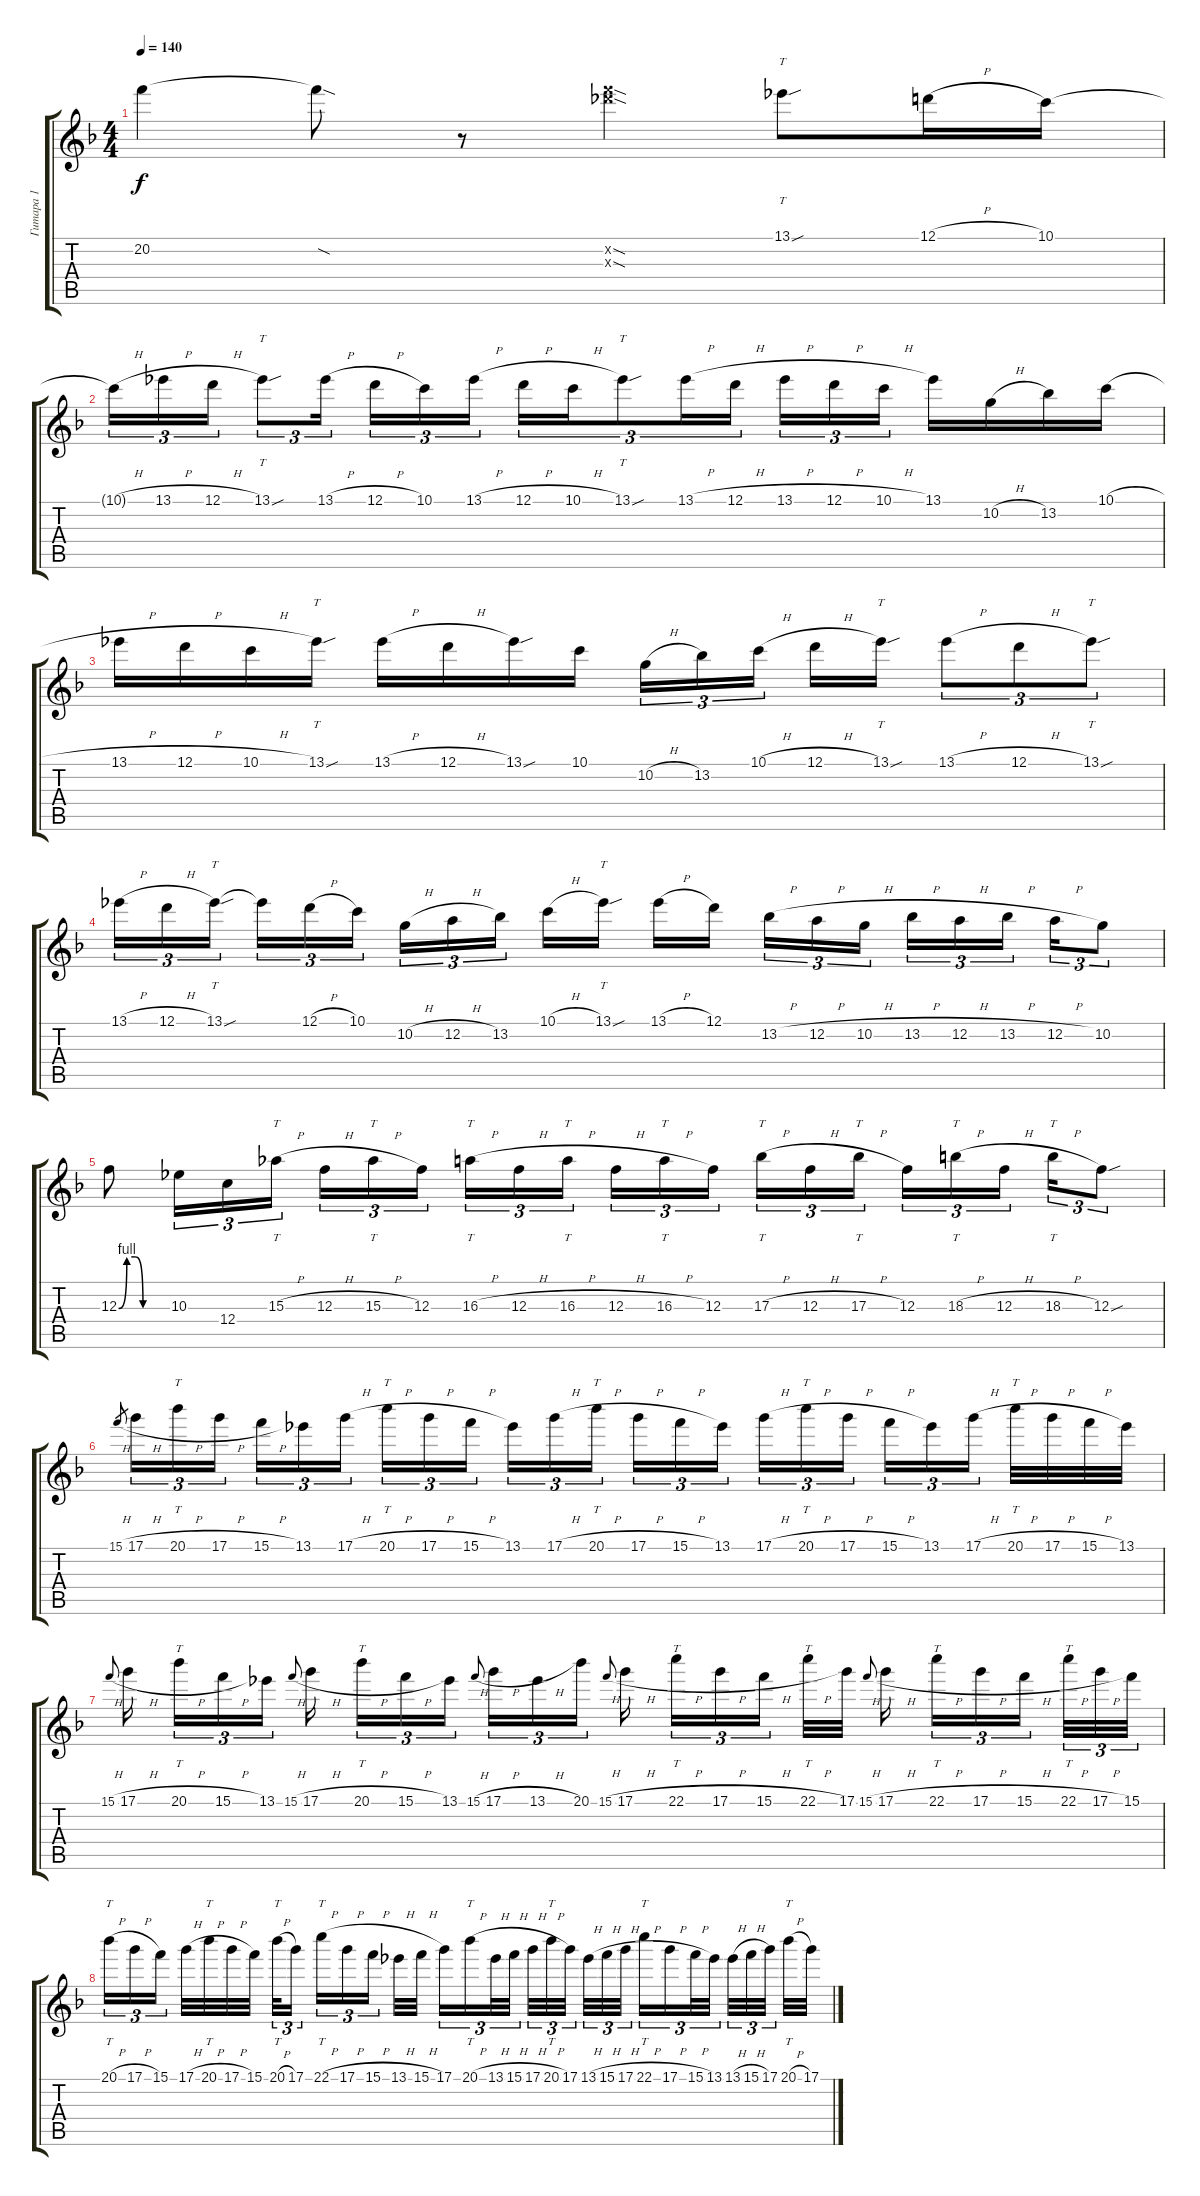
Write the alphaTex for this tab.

\track ("Гитара 1" "Гитара 1") {instrument distortionguitar}
\staff {score tabs}
\tuning (D4 A3 F3 C3 G2 D2) {hide}
\ts (4 4)
\tempo 140
\clef g2
\ks dminor
20.2{t}.4{dy f} 20.2{sod t}.8 r.8 (20.2{sod x} 20.3{sod x}).4 13.1{sou}.8{tt} 12.1{h}.16 10.1.16 |
10.1{h t}.16{tu (3 2)} 13.1{h}.16{tu (3 2)} 12.1{h}.16{tu (3 2)} 13.1{sou}.8{tt tu (3 2)} 13.1{h}.16{tu (3 2)} 12.1{h}.16{tu (3 2)} 10.1.16{tu (3 2)} 13.1{h}.16{tu (3 2) beam splitsecondary} 12.1{h}.16{tu (3 2)} 10.1{h}.16{tu (3 2)} 13.1{sou}.8{tt tu (3 2)} 13.1{h}.16{tu (3 2)} 12.1{h}.16{tu (3 2) beam splitsecondary} 13.1{h}.16{tu (3 2)} 12.1{h}.16{tu (3 2)} 10.1{h}.16{tu (3 2)} 13.1.16 10.2{h}.16 13.2.16 10.1{h}.16 |
13.1{h}.16 12.1{h}.16 10.1{h}.16 13.1{sou}.16{tt} 13.1{h}.16 12.1{h}.16 13.1{sou}.16 10.1.16 10.2{h}.16{tu (3 2)} 13.2.16{tu (3 2)} 10.1{h}.16{tu (3 2) beam splitsecondary} 12.1{h}.16 13.1{sou}.16{tt} 13.1{h}.8{tu (3 2)} 12.1{h}.8{tu (3 2)} 13.1{sou}.8{tt tu (3 2)} |
13.1{h}.16{tu (3 2)} 12.1{h}.16{tu (3 2)} 13.1{sou}.16{tt tu (3 2) beam splitsecondary} 13.1{t}.16{tu (3 2)} 12.1{h}.16{tu (3 2)} 10.1.16{tu (3 2)} 10.2{h}.16{tu (3 2)} 12.2{h}.16{tu (3 2)} 13.2.16{tu (3 2) beam splitsecondary} 10.1{h}.16 13.1{sou}.16{tt} 13.1{h}.16 12.1.16{beam splitsecondary} 13.2{h}.16{tu (3 2)} 12.2{h}.16{tu (3 2)} 10.2{h}.16{tu (3 2)} 13.2{h}.16{tu (3 2)} 12.2{h}.16{tu (3 2)} 13.2{h}.16{tu (3 2) beam splitsecondary} 12.2{h}.16{tu (3 2)} 10.2.8{tu (3 2)} |
12.3{be (custom 0 0 10 4 20 4 30 0 60 0)}.8 10.3.16{tu (3 2)} 12.4.16{tu (3 2)} 15.3{h}.16{tt tu (3 2)} 12.3{h}.16{tu (3 2)} 15.3{h}.16{tt tu (3 2)} 12.3.16{tu (3 2) beam splitsecondary} 16.3{h}.16{tt tu (3 2)} 12.3{h}.16{tu (3 2)} 16.3{h}.16{tt tu (3 2)} 12.3{h}.16{tu (3 2)} 16.3{h}.16{tt tu (3 2)} 12.3.16{tu (3 2) beam splitsecondary} 17.3{h}.16{tt tu (3 2)} 12.3{h}.16{tu (3 2)} 17.3{h}.16{tt tu (3 2)} 12.3.16{tu (3 2)} 18.3{h}.16{tt tu (3 2)} 12.3{h}.16{tu (3 2) beam splitsecondary} 18.3{h}.16{tt tu (3 2)} 12.3{sou}.8{tu (3 2)} |
15.1{h}.8{gr} 17.1{h}.16{tu (3 2)} 20.1{h}.16{tt tu (3 2)} 17.1{h}.16{tu (3 2) beam splitsecondary} 15.1{h}.16{tu (3 2)} 13.1.16{tu (3 2)} 17.1{h}.16{tu (3 2)} 20.1{h}.16{tt tu (3 2)} 17.1{h}.16{tu (3 2)} 15.1{h}.16{tu (3 2) beam splitsecondary} 13.1.16{tu (3 2)} 17.1{h}.16{tu (3 2)} 20.1{h}.16{tt tu (3 2)} 17.1{h}.16{tu (3 2)} 15.1{h}.16{tu (3 2)} 13.1.16{tu (3 2) beam splitsecondary} 17.1{h}.16{tu (3 2)} 20.1{h}.16{tt tu (3 2)} 17.1{h}.16{tu (3 2)} 15.1{h}.16{tu (3 2)} 13.1.16{tu (3 2)} 17.1{h}.16{tu (3 2) beam splitsecondary} 20.1{h}.32{tt} 17.1{h}.32 15.1{h}.32 13.1.32 |
15.1{h}.8{gr onbeat} 17.1{h}.16{beam splitsecondary} 20.1{h}.16{tt tu (3 2)} 15.1{h}.16{tu (3 2)} 13.1.16{tu (3 2)} 15.1{h}.8{gr onbeat beam splitsecondary} 17.1{h}.16 20.1{h}.16{tt tu (3 2)} 15.1{h}.16{tu (3 2)} 13.1.16{tu (3 2)} 15.1{h}.8{gr onbeat beam splitsecondary} 17.1{h}.16{tu (3 2)} 13.1{h}.16{tu (3 2)} 20.1.16{tu (3 2)} 15.1{h}.8{gr onbeat} 17.1{h}.16{beam splitsecondary} 22.1{h}.16{tt tu (3 2)} 17.1{h}.16{tu (3 2)} 15.1{h}.16{tu (3 2) beam splitsecondary} 22.1{h}.32{tt} 17.1.32 15.1{h}.8{gr onbeat} 17.1{h}.16{beam splitsecondary} 22.1{h}.16{tt tu (3 2)} 17.1{h}.16{tu (3 2)} 15.1{h}.16{tu (3 2) beam splitsecondary} 22.1{h}.32{tt tu (3 2)} 17.1{h}.32{tu (3 2)} 15.1.32{tu (3 2)} |
20.1{h}.16{tt tu (3 2)} 17.1{h}.16{tu (3 2)} 15.1.16{tu (3 2) beam splitsecondary} 17.1{h}.32 20.1{h}.32{tt} 17.1{h}.32 15.1.32 20.1{h}.32{tt tu (3 2)} 17.1.16{tu (3 2) beam splitsecondary} 22.1{h}.16{tt tu (3 2)} 17.1{h}.16{tu (3 2)} 15.1{h}.16{tu (3 2) beam splitsecondary} 13.1{h}.32 15.1{h}.32 17.1.16{tu (3 2)} 20.1{h}.16{tt tu (3 2)} 13.1{h}.32{tu (3 2)} 15.1{h}.32{tu (3 2) beam splitsecondary} 17.1{h}.32{tu (3 2)} 20.1{h}.32{tt tu (3 2)} 17.1.32{tu (3 2) beam splitsecondary} 13.1{h}.32{tu (3 2)} 15.1{h}.32{tu (3 2)} 17.1{h}.32{tu (3 2)} 22.1{h}.16{tt tu (3 2)} 17.1{h}.16{tu (3 2)} 15.1{h}.32{tu (3 2)} 13.1.32{tu (3 2) beam splitsecondary} 13.1{h}.32{tu (3 2)} 15.1{h}.32{tu (3 2)} 17.1.32{tu (3 2) beam splitsecondary} 20.1{h}.32{tt} 17.1{h}.32
